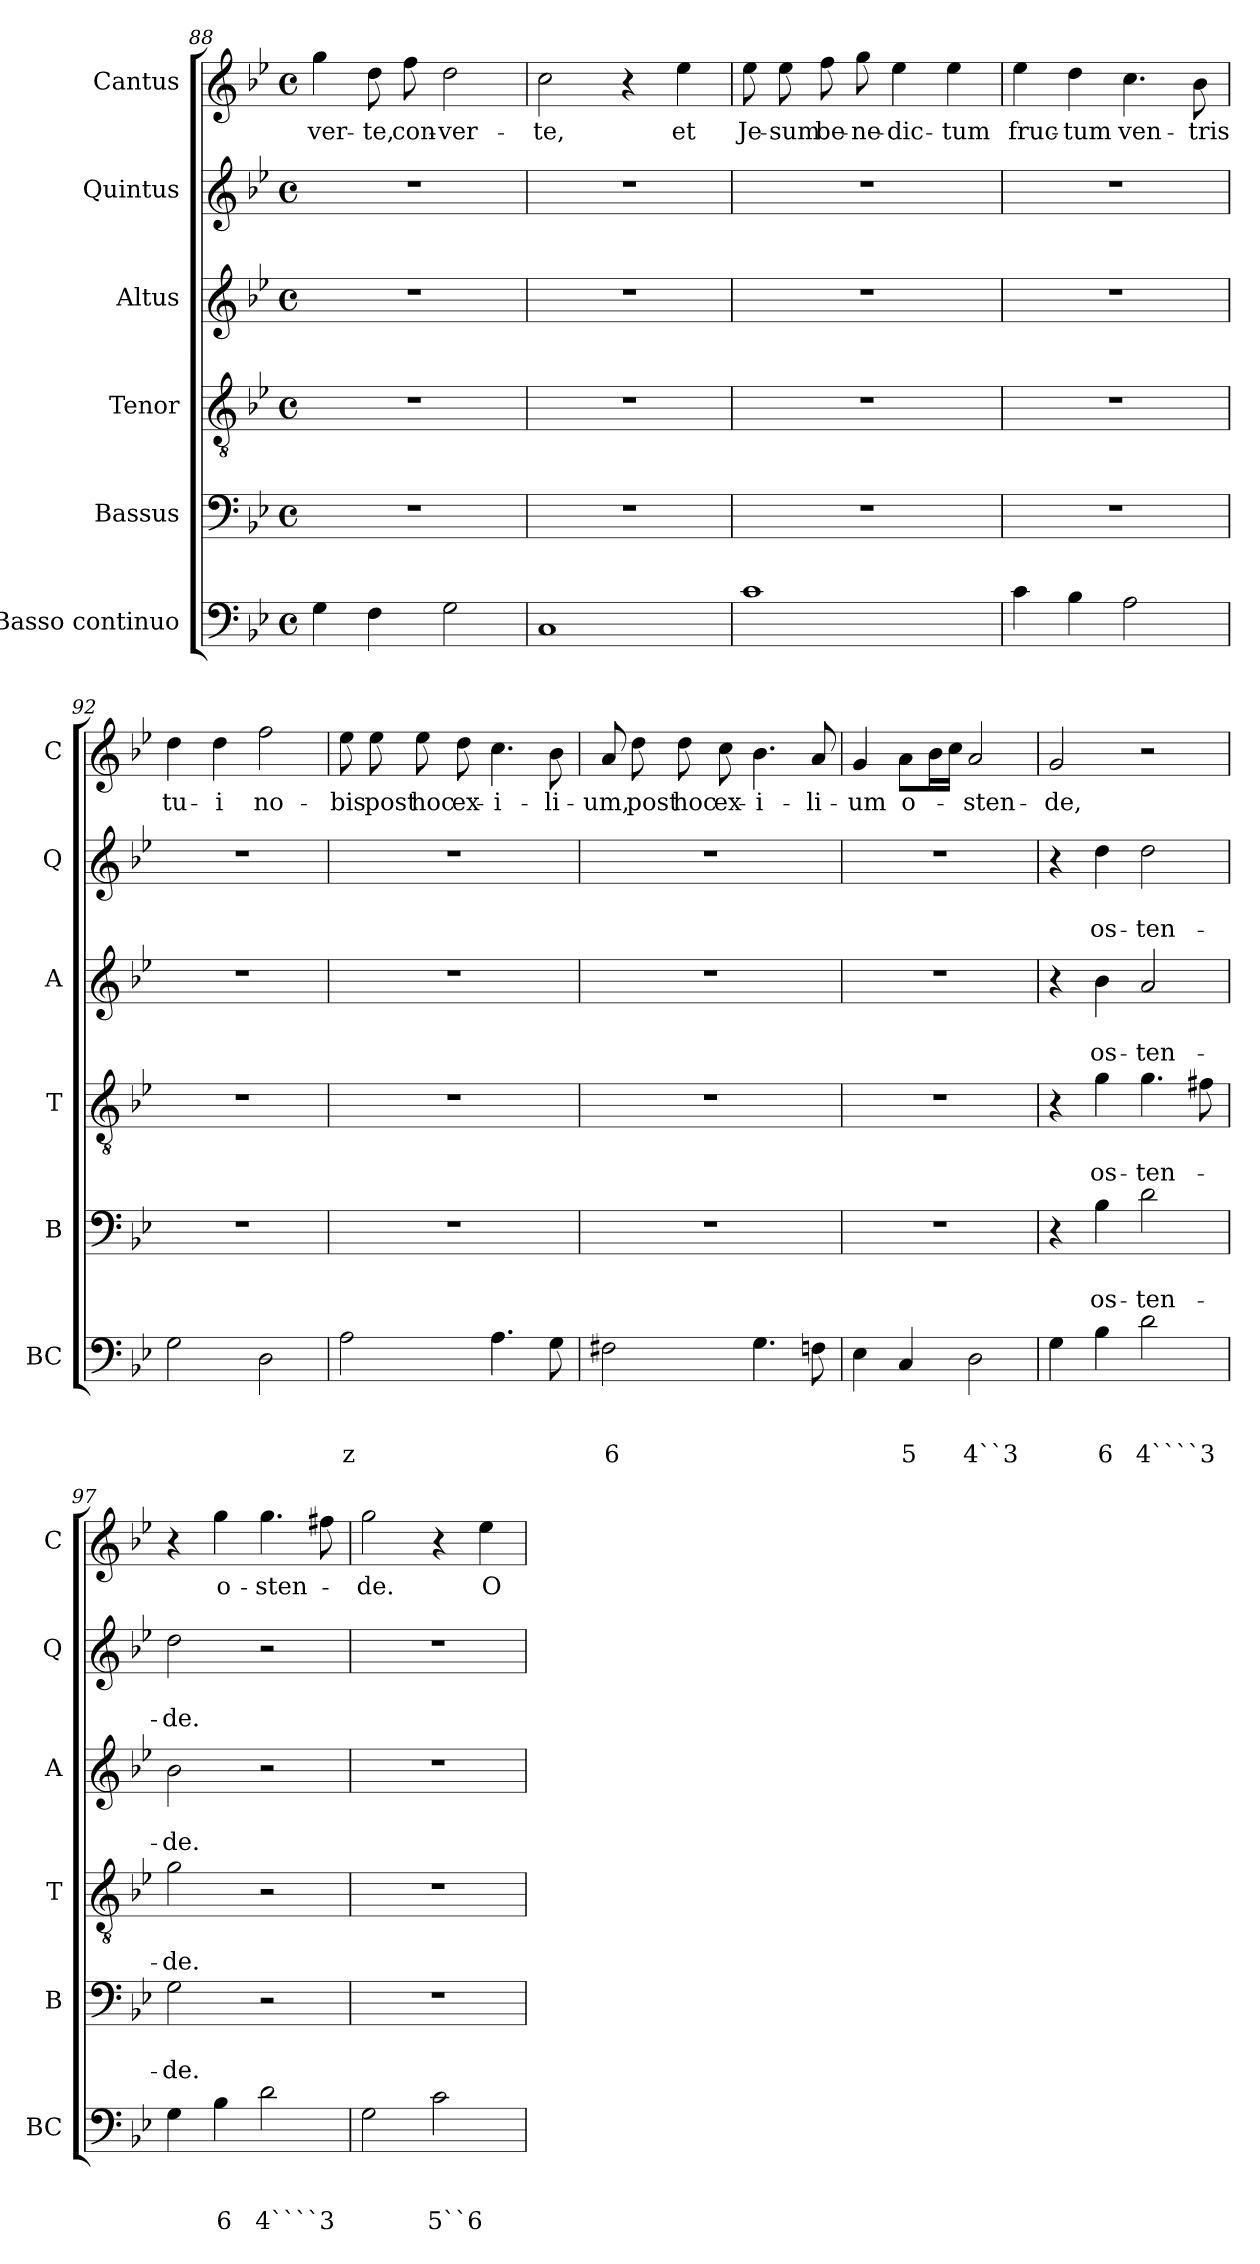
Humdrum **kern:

**kern	**text	**text	**text	**kern	**text	**text	**kern	**text	**text	**kern	**text	**text	**kern	**text	**text	**kern	**text
*part6	*part6	*part6	*part6	*part5	*part5	*part5	*part4	*part4	*part4	*part3	*part3	*part3	*part2	*part2	*part2	*part1	*part1
*staff6	*staff6	*staff6	*staff6	*staff5	*staff5	*staff5	*staff4	*staff4	*staff4	*staff3	*staff3	*staff3	*staff2	*staff2	*staff2	*staff1	*staff1
*I"Basso continuo	*	*	*	*I"Bassus	*	*	*I"Tenor	*	*	*I"Altus	*	*	*I"Quintus	*	*	*I"Cantus	*
*I'BC	*	*	*	*I'B	*	*	*I'T	*	*	*I'A	*	*	*I'Q	*	*	*I'C	*
*clefF4	*	*	*	*clefF4	*	*	*clefGv2	*	*	*clefG2	*	*	*clefG2	*	*	*clefG2	*
*k[b-e-]	*	*	*	*k[b-e-]	*	*	*k[b-e-]	*	*	*k[b-e-]	*	*	*k[b-e-]	*	*	*k[b-e-]	*
*B-:	*	*	*	*B-:	*	*	*B-:	*	*	*B-:	*	*	*B-:	*	*	*B-:	*
*M4/4	*	*	*	*M4/4	*	*	*M4/4	*	*	*M4/4	*	*	*M4/4	*	*	*M4/4	*
*met(c)	*	*	*	*met(c)	*	*	*met(c)	*	*	*met(c)	*	*	*met(c)	*	*	*met(c)	*
=88	=88	=88	=88	=88	=88	=88	=88	=88	=88	=88	=88	=88	=88	=88	=88	=88	=88
!	!	!	!	!	!	!	!	!	!	!	!	!	!	!	!	!	!LO:LY:b
4G\	.	.	.	1r	.	.	1r	.	.	1r	.	.	1r	.	.	4gg\	-ver-
!	!	!	!	!	!	!	!	!	!	!	!	!	!	!	!	!	!LO:LY:b
4F\	.	.	.	.	.	.	.	.	.	.	.	.	.	.	.	8dd\	-te,
!	!	!	!	!	!	!	!	!	!	!	!	!	!	!	!	!	!LO:LY:b
.	.	.	.	.	.	.	.	.	.	.	.	.	.	.	.	8ff\	con-
!	!	!	!	!	!	!	!	!	!	!	!	!	!	!	!	!	!LO:LY:b
2G\	.	.	.	.	.	.	.	.	.	.	.	.	.	.	.	2dd\	-ver-
=89	=89	=89	=89	=89	=89	=89	=89	=89	=89	=89	=89	=89	=89	=89	=89	=89	=89
!	!	!	!	!	!	!	!	!	!	!	!	!	!	!	!	!	!LO:LY:b
1C	.	.	.	1r	.	.	1r	.	.	1r	.	.	1r	.	.	2cc\	-te,
.	.	.	.	.	.	.	.	.	.	.	.	.	.	.	.	4r	.
!	!	!	!	!	!	!	!	!	!	!	!	!	!	!	!	!	!LO:LY:b
.	.	.	.	.	.	.	.	.	.	.	.	.	.	.	.	4ee-\	et
=90	=90	=90	=90	=90	=90	=90	=90	=90	=90	=90	=90	=90	=90	=90	=90	=90	=90
!	!	!	!	!	!	!	!	!	!	!	!	!	!	!	!	!	!LO:LY:b
1c	.	.	.	1r	.	.	1r	.	.	1r	.	.	1r	.	.	8ee-\	Je-
!	!	!	!	!	!	!	!	!	!	!	!	!	!	!	!	!	!LO:LY:b
.	.	.	.	.	.	.	.	.	.	.	.	.	.	.	.	8ee-\	-sum
!	!	!	!	!	!	!	!	!	!	!	!	!	!	!	!	!	!LO:LY:b
.	.	.	.	.	.	.	.	.	.	.	.	.	.	.	.	8ff\	be-
!	!	!	!	!	!	!	!	!	!	!	!	!	!	!	!	!	!LO:LY:b
.	.	.	.	.	.	.	.	.	.	.	.	.	.	.	.	8gg\	-ne-
!	!	!	!	!	!	!	!	!	!	!	!	!	!	!	!	!	!LO:LY:b
.	.	.	.	.	.	.	.	.	.	.	.	.	.	.	.	4ee-\	-dic-
!	!	!	!	!	!	!	!	!	!	!	!	!	!	!	!	!	!LO:LY:b
.	.	.	.	.	.	.	.	.	.	.	.	.	.	.	.	4ee-\	-tum
!!LO:PB:g=z
=91	=91	=91	=91	=91	=91	=91	=91	=91	=91	=91	=91	=91	=91	=91	=91	=91	=91
!	!	!	!	!	!	!	!	!	!	!	!	!	!	!	!	!	!LO:LY:b
4c\	.	.	.	1r	.	.	1r	.	.	1r	.	.	1r	.	.	4ee-\	fruc-
!	!	!	!	!	!	!	!	!	!	!	!	!	!	!	!	!	!LO:LY:b
4B-\	.	.	.	.	.	.	.	.	.	.	.	.	.	.	.	4dd\	-tum
!	!	!	!	!	!	!	!	!	!	!	!	!	!	!	!	!	!LO:LY:b
2A\	.	.	.	.	.	.	.	.	.	.	.	.	.	.	.	4.cc\	ven-
!	!	!	!	!	!	!	!	!	!	!	!	!	!	!	!	!	!LO:LY:b
.	.	.	.	.	.	.	.	.	.	.	.	.	.	.	.	8b-\	-tris
=92	=92	=92	=92	=92	=92	=92	=92	=92	=92	=92	=92	=92	=92	=92	=92	=92	=92
!	!	!	!	!	!	!	!	!	!	!	!	!	!	!	!	!	!LO:LY:b
2G\	.	.	.	1r	.	.	1r	.	.	1r	.	.	1r	.	.	4dd\	tu-
!	!	!	!	!	!	!	!	!	!	!	!	!	!	!	!	!	!LO:LY:b
.	.	.	.	.	.	.	.	.	.	.	.	.	.	.	.	4dd\	-i
!	!	!	!	!	!	!	!	!	!	!	!	!	!	!	!	!	!LO:LY:b
2D\	.	.	.	.	.	.	.	.	.	.	.	.	.	.	.	2ff\	no-
=93	=93	=93	=93	=93	=93	=93	=93	=93	=93	=93	=93	=93	=93	=93	=93	=93	=93
!	!	!	!LO:LY:b	!	!	!	!	!	!	!	!	!	!	!	!	!	!LO:LY:b
2A\	.	.	z	1r	.	.	1r	.	.	1r	.	.	1r	.	.	8ee-\	-bis
!	!	!	!	!	!	!	!	!	!	!	!	!	!	!	!	!	!LO:LY:b
.	.	.	.	.	.	.	.	.	.	.	.	.	.	.	.	8ee-\	post
!	!	!	!	!	!	!	!	!	!	!	!	!	!	!	!	!	!LO:LY:b
.	.	.	.	.	.	.	.	.	.	.	.	.	.	.	.	8ee-\	hoc
!	!	!	!	!	!	!	!	!	!	!	!	!	!	!	!	!	!LO:LY:b
.	.	.	.	.	.	.	.	.	.	.	.	.	.	.	.	8dd\	ex-
!	!	!	!	!	!	!	!	!	!	!	!	!	!	!	!	!	!LO:LY:b
4.A\	.	.	.	.	.	.	.	.	.	.	.	.	.	.	.	4.cc\	-i-
!	!	!	!	!	!	!	!	!	!	!	!	!	!	!	!	!	!LO:LY:b
8G\	.	.	.	.	.	.	.	.	.	.	.	.	.	.	.	8b-\	-li-
=94	=94	=94	=94	=94	=94	=94	=94	=94	=94	=94	=94	=94	=94	=94	=94	=94	=94
!	!	!	!LO:LY:b	!	!	!	!	!	!	!	!	!	!	!	!	!	!LO:LY:b
2F#X\	.	.	6	1r	.	.	1r	.	.	1r	.	.	1r	.	.	8a/	-um,
!	!	!	!	!	!	!	!	!	!	!	!	!	!	!	!	!	!LO:LY:b
.	.	.	.	.	.	.	.	.	.	.	.	.	.	.	.	8dd\	post
!	!	!	!	!	!	!	!	!	!	!	!	!	!	!	!	!	!LO:LY:b
.	.	.	.	.	.	.	.	.	.	.	.	.	.	.	.	8dd\	hoc
!	!	!	!	!	!	!	!	!	!	!	!	!	!	!	!	!	!LO:LY:b
.	.	.	.	.	.	.	.	.	.	.	.	.	.	.	.	8cc\	ex-
!	!	!	!	!	!	!	!	!	!	!	!	!	!	!	!	!	!LO:LY:b
4.G\	.	.	.	.	.	.	.	.	.	.	.	.	.	.	.	4.b-\	-i-
!	!	!	!	!	!	!	!	!	!	!	!	!	!	!	!	!	!LO:LY:b
8Fn\	.	.	.	.	.	.	.	.	.	.	.	.	.	.	.	8a/	-li-
=95	=95	=95	=95	=95	=95	=95	=95	=95	=95	=95	=95	=95	=95	=95	=95	=95	=95
!	!	!	!	!	!	!	!	!	!	!	!	!	!	!	!	!	!LO:LY:b
4E-\	.	.	.	1r	.	.	1r	.	.	1r	.	.	1r	.	.	4g/	-um
!	!	!	!LO:LY:b	!	!	!	!	!	!	!	!	!	!	!	!	!	!LO:LY:b
4C/	.	.	5	.	.	.	.	.	.	.	.	.	.	.	.	8a\L	o-
.	.	.	.	.	.	.	.	.	.	.	.	.	.	.	.	16b-\L	.
.	.	.	.	.	.	.	.	.	.	.	.	.	.	.	.	16cc\JJ	.
!	!	!	!LO:LY:b	!	!	!	!	!	!	!	!	!	!	!	!	!	!LO:LY:b
2D\	.	.	4``3	.	.	.	.	.	.	.	.	.	.	.	.	2a/	-sten-
=96	=96	=96	=96	=96	=96	=96	=96	=96	=96	=96	=96	=96	=96	=96	=96	=96	=96
!	!	!	!	!	!	!	!	!	!	!	!	!	!	!	!	!	!LO:LY:b
4G\	.	.	.	4r	.	.	4r	.	.	4r	.	.	4r	.	.	2g/	-de,
!	!	!	!LO:LY:b	!	!	!LO:LY:b	!	!	!LO:LY:b	!	!	!LO:LY:b	!	!	!LO:LY:b	!	!
4B-\	.	.	6	4B-\	.	os-	4g\	.	os-	4b-\	.	os-	4dd\	.	os-	.	.
!	!	!	!LO:LY:b	!	!	!LO:LY:b	!	!	!LO:LY:b	!	!	!LO:LY:b	!	!	!LO:LY:b	!	!
2d\	.	.	4````3	2d\	.	-ten-	4.g\	.	-ten-	2a/	.	-ten-	2dd\	.	-ten-	2r	.
.	.	.	.	.	.	.	8f#X\	.	.	.	.	.	.	.	.	.	.
=97	=97	=97	=97	=97	=97	=97	=97	=97	=97	=97	=97	=97	=97	=97	=97	=97	=97
!	!	!	!	!	!	!LO:LY:b	!	!	!LO:LY:b	!	!	!LO:LY:b	!	!	!LO:LY:b	!	!
4G\	.	.	.	2G\	.	-de.	2g\	.	-de.	2b-\	.	-de.	2dd\	.	-de.	4r	.
!	!	!	!LO:LY:b	!	!	!	!	!	!	!	!	!	!	!	!	!	!LO:LY:b
4B-\	.	.	6	.	.	.	.	.	.	.	.	.	.	.	.	4gg\	o-
!	!	!	!LO:LY:b	!	!	!	!	!	!	!	!	!	!	!	!	!	!LO:LY:b
2d\	.	.	4````3	2r	.	.	2r	.	.	2r	.	.	2r	.	.	4.gg\	-sten-
.	.	.	.	.	.	.	.	.	.	.	.	.	.	.	.	8ff#X\	.
!!LO:LB:g=z
=98	=98	=98	=98	=98	=98	=98	=98	=98	=98	=98	=98	=98	=98	=98	=98	=98	=98
!	!	!	!	!	!	!	!	!	!	!	!	!	!	!	!	!	!LO:LY:b
2G\	.	.	.	1r	.	.	1r	.	.	1r	.	.	1r	.	.	2gg\	-de.
!	!	!	!LO:LY:b	!	!	!	!	!	!	!	!	!	!	!	!	!	!
2c\	.	.	5``6	.	.	.	.	.	.	.	.	.	.	.	.	4r	.
!	!	!	!	!	!	!	!	!	!	!	!	!	!	!	!	!	!LO:LY:b
.	.	.	.	.	.	.	.	.	.	.	.	.	.	.	.	4ee-\	O
=	=	=	=	=	=	=	=	=	=	=	=	=	=	=	=	=	=
*-	*-	*-	*-	*-	*-	*-	*-	*-	*-	*-	*-	*-	*-	*-	*-	*-	*-
